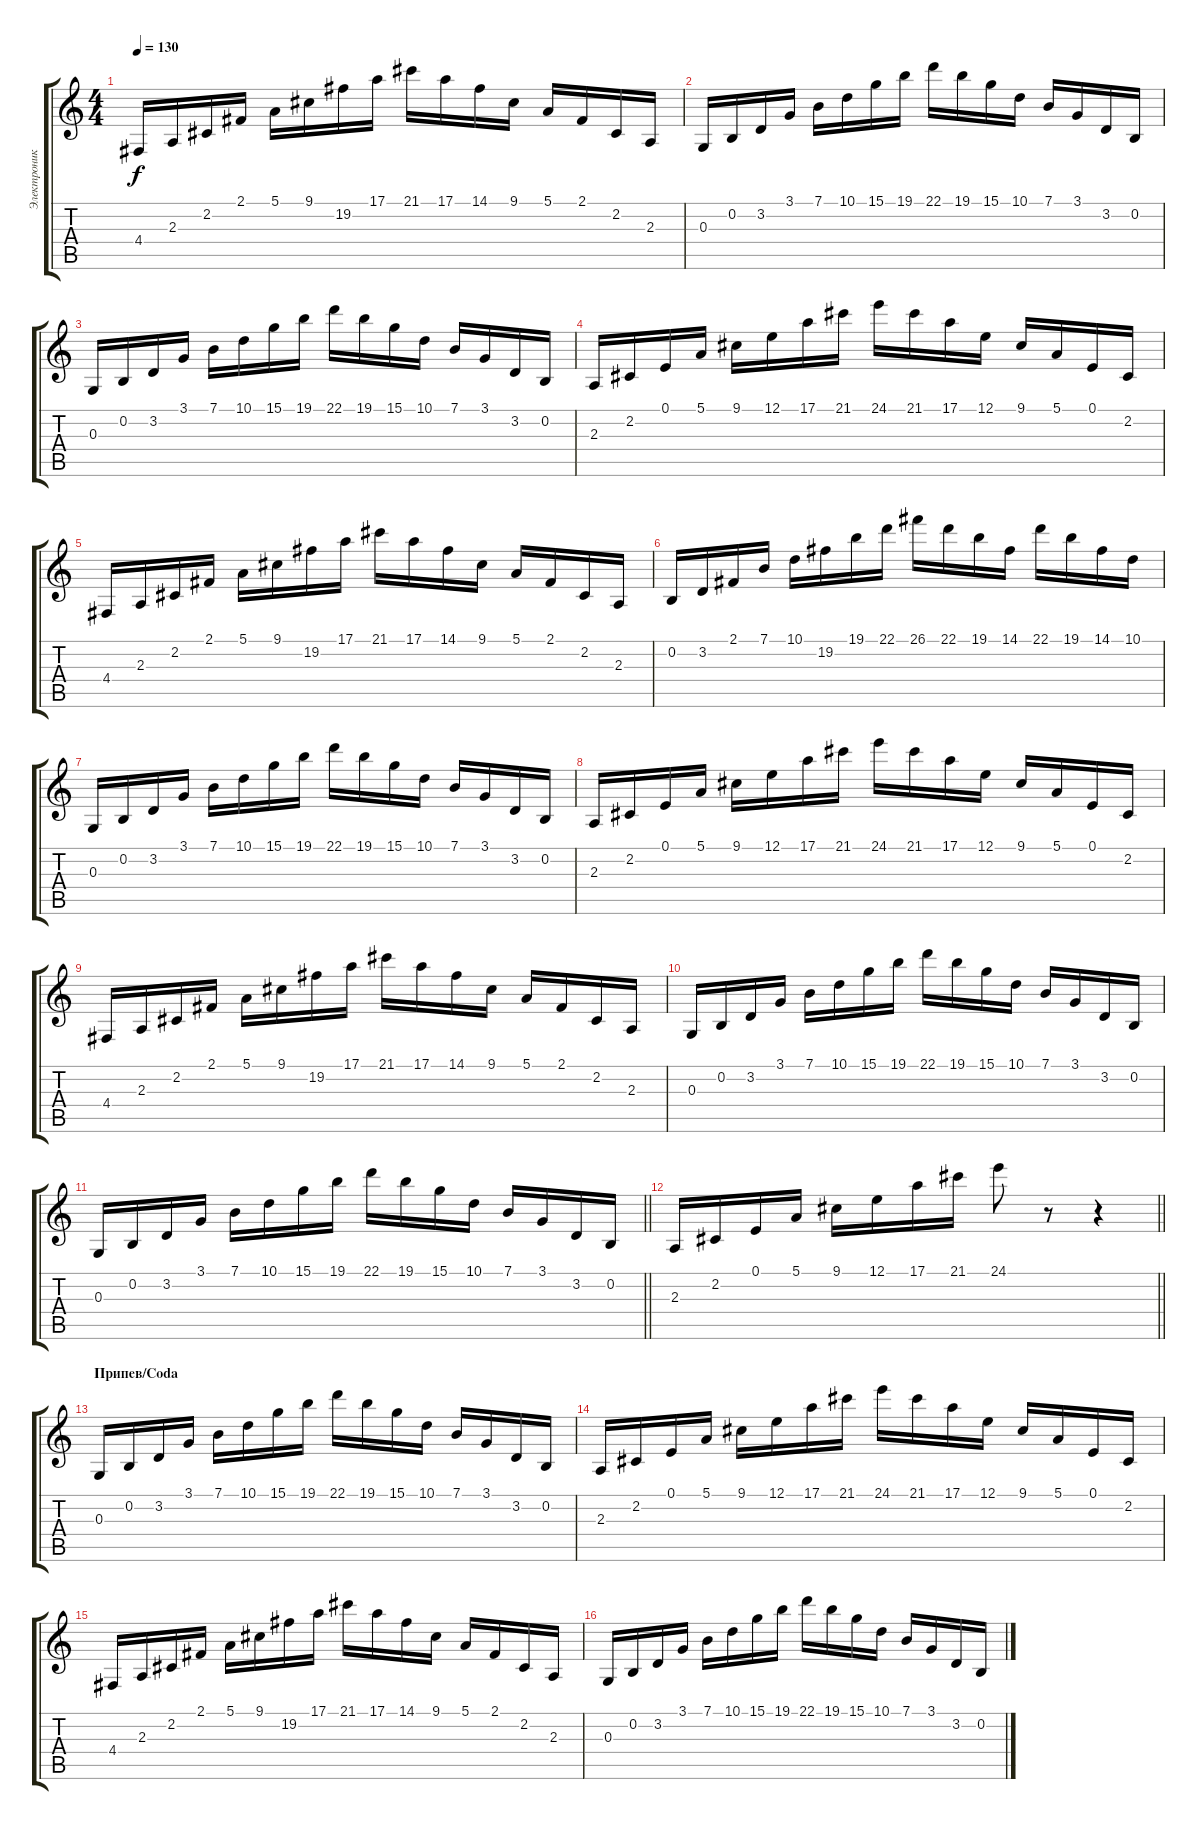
\track ("Электроника" "Электроник") {instrument harpsichord}
\staff {score tabs}
\tuning (E4 B3 G3 D3 A2 E2) {hide}
\ts (4 4)
\tempo 130
\clef g2
\ks c
4.4.16{dy f} 2.3.16 2.2.16 2.1.16 5.1.16 9.1.16 19.2.16 17.1.16 21.1.16 17.1.16 14.1.16 9.1.16 5.1.16 2.1.16 2.2.16 2.3.16 |
0.3.16 0.2.16 3.2.16 3.1.16 7.1.16 10.1.16 15.1.16 19.1.16 22.1.16 19.1.16 15.1.16 10.1.16 7.1.16 3.1.16 3.2.16 0.2.16 |
0.3.16 0.2.16 3.2.16 3.1.16 7.1.16 10.1.16 15.1.16 19.1.16 22.1.16 19.1.16 15.1.16 10.1.16 7.1.16 3.1.16 3.2.16 0.2.16 |
2.3.16 2.2.16 0.1.16 5.1.16 9.1.16 12.1.16 17.1.16 21.1.16 24.1.16 21.1.16 17.1.16 12.1.16 9.1.16 5.1.16 0.1.16 2.2.16 |
4.4.16 2.3.16 2.2.16 2.1.16 5.1.16 9.1.16 19.2.16 17.1.16 21.1.16 17.1.16 14.1.16 9.1.16 5.1.16 2.1.16 2.2.16 2.3.16 |
0.2.16 3.2.16 2.1.16 7.1.16 10.1.16 19.2.16 19.1.16 22.1.16 26.1.16 22.1.16 19.1.16 14.1.16 22.1.16 19.1.16 14.1.16 10.1.16 |
0.3.16 0.2.16 3.2.16 3.1.16 7.1.16 10.1.16 15.1.16 19.1.16 22.1.16 19.1.16 15.1.16 10.1.16 7.1.16 3.1.16 3.2.16 0.2.16 |
2.3.16 2.2.16 0.1.16 5.1.16 9.1.16 12.1.16 17.1.16 21.1.16 24.1.16 21.1.16 17.1.16 12.1.16 9.1.16 5.1.16 0.1.16 2.2.16 |
4.4.16 2.3.16 2.2.16 2.1.16 5.1.16 9.1.16 19.2.16 17.1.16 21.1.16 17.1.16 14.1.16 9.1.16 5.1.16 2.1.16 2.2.16 2.3.16 |
0.3.16 0.2.16 3.2.16 3.1.16 7.1.16 10.1.16 15.1.16 19.1.16 22.1.16 19.1.16 15.1.16 10.1.16 7.1.16 3.1.16 3.2.16 0.2.16 |
\barLineRight lightlight
0.3.16 0.2.16 3.2.16 3.1.16 7.1.16 10.1.16 15.1.16 19.1.16 22.1.16 19.1.16 15.1.16 10.1.16 7.1.16 3.1.16 3.2.16 0.2.16 |
\barLineRight lightlight
2.3.16 2.2.16 0.1.16 5.1.16 9.1.16 12.1.16 17.1.16 21.1.16 24.1.8 r.8 r.4 |
\section ("" "Припев/Coda")
0.3.16 0.2.16 3.2.16 3.1.16 7.1.16 10.1.16 15.1.16 19.1.16 22.1.16 19.1.16 15.1.16 10.1.16 7.1.16 3.1.16 3.2.16 0.2.16 |
2.3.16 2.2.16 0.1.16 5.1.16 9.1.16 12.1.16 17.1.16 21.1.16 24.1.16 21.1.16 17.1.16 12.1.16 9.1.16 5.1.16 0.1.16 2.2.16 |
4.4.16 2.3.16 2.2.16 2.1.16 5.1.16 9.1.16 19.2.16 17.1.16 21.1.16 17.1.16 14.1.16 9.1.16 5.1.16 2.1.16 2.2.16 2.3.16 |
0.3.16 0.2.16 3.2.16 3.1.16 7.1.16 10.1.16 15.1.16 19.1.16 22.1.16 19.1.16 15.1.16 10.1.16 7.1.16 3.1.16 3.2.16 0.2.16
